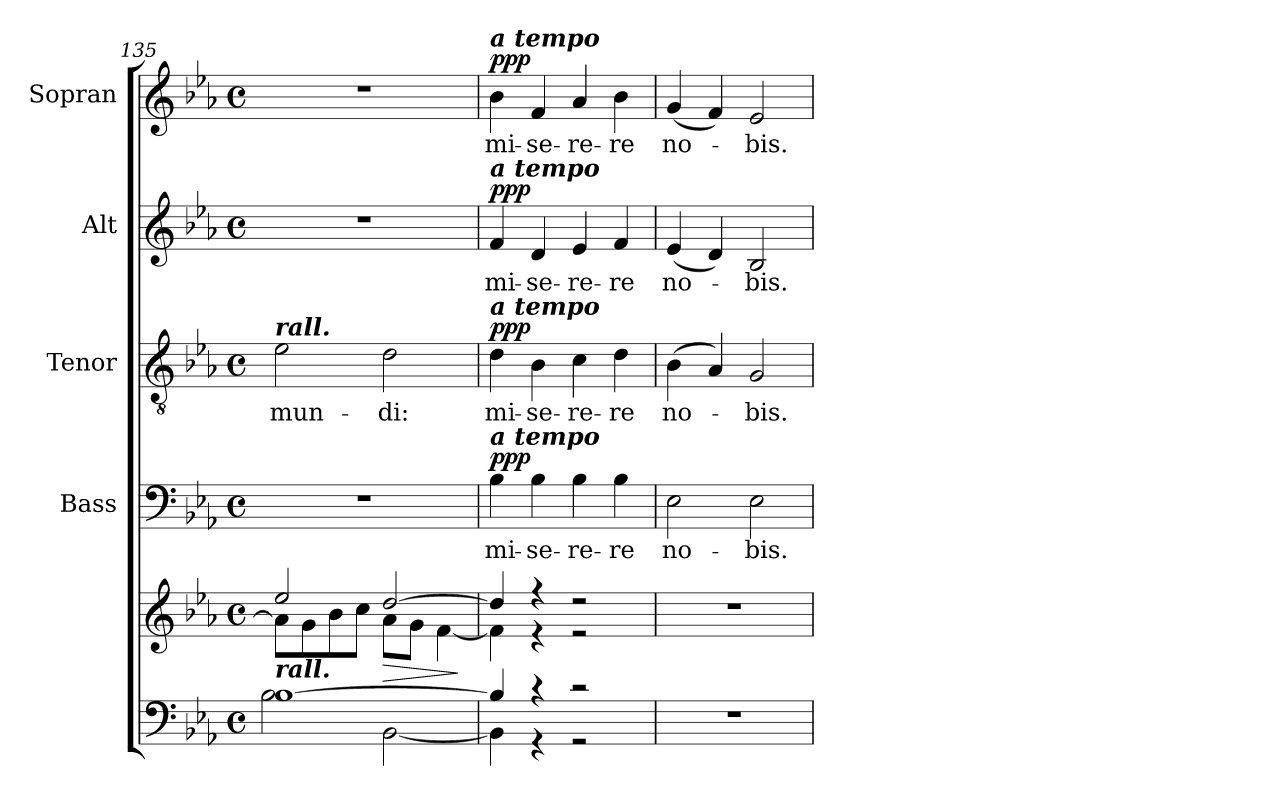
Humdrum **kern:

**kern	**kern	**dynam	**kern	**text	**dynam	**kern	**text	**dynam	**kern	**text	**dynam	**kern	**text	**dynam
*part5	*part5	*part5	*part4	*part4	*part4	*part3	*part3	*part3	*part2	*part2	*part2	*part1	*part1	*part1
*staff6	*staff5	*staff5/6	*staff4	*staff4	*staff4	*staff3	*staff3	*staff3	*staff2	*staff2	*staff2	*staff1	*staff1	*staff1
*	*	*	*I"Bass	*	*	*I"Tenor	*	*	*I"Alt	*	*	*I"Sopran	*	*
*	*	*	*I'B.	*	*	*I'T.	*	*	*I'A.	*	*	*I'S.	*	*
*clefF4	*clefG2	*	*clefF4	*	*	*clefGv2	*	*	*clefG2	*	*	*clefG2	*	*
*k[b-e-a-]	*k[b-e-a-]	*	*k[b-e-a-]	*	*	*k[b-e-a-]	*	*	*k[b-e-a-]	*	*	*k[b-e-a-]	*	*
*E-:	*E-:	*	*E-:	*	*	*E-:	*	*	*E-:	*	*	*E-:	*	*
*M4/4	*M4/4	*	*M4/4	*	*	*M4/4	*	*	*M4/4	*	*	*M4/4	*	*
*met(c)	*met(c)	*	*met(c)	*	*	*met(c)	*	*	*met(c)	*	*	*met(c)	*	*
=135	=135	=135	=135	=135	=135	=135	=135	=135	=135	=135	=135	=135	=135	=135
*^	*^	*	*	*	*	*	*	*	*	*	*	*	*	*
!	!	!	!	!	!	!	!	!LO:TX:a:Bi:t=rall.	!	!	!	!	!	!	!	!
!	!	!LO:TX:b:Bi:t=rall.	!	!	!	!	!	!	!	!	!	!	!	!	!	!
!	!	!	!	!	!	!	!	!	!LO:LY:b	!	!	!	!	!	!	!
[>1B-	2B-\	2ee-/	8a-\L]	.	1r	.	.	2e-\	mun-	.	1r	.	.	1r	.	.
.	.	.	8g\	.	.	.	.	.	.	.	.	.	.	.	.	.
.	.	.	8b-\	.	.	.	.	.	.	.	.	.	.	.	.	.
.	.	.	8cc\J	.	.	.	.	.	.	.	.	.	.	.	.	.
!	!	!	!	!LO:HP:b	!	!	!	!	!LO:LY:b	!	!	!	!	!	!	!
.	[<2BB-\	[>2dd/	8a-\L	>	.	.	.	2d\	-di:	.	.	.	.	.	.	.
.	.	.	8g\J	.	.	.	.	.	.	.	.	.	.	.	.	.
.	.	.	[<4f\	.	.	.	.	.	.	.	.	.	.	.	.	.
*v	*v	*	*	*	*	*	*	*	*	*	*	*	*	*	*	*
*	*v	*v	*	*	*	*	*	*	*	*	*	*	*	*	*
.	.	]	.	.	.	.	.	.	.	.	.	.	.	.
=136	=136	=136	=136	=136	=136	=136	=136	=136	=136	=136	=136	=136	=136	=136
*^	*^	*	*	*	*	*	*	*	*	*	*	*	*	*
!	!	!	!	!	!	!	!	!	!	!	!	!	!	!LO:TX:a:Bi:t=a tempo	!	!
!	!	!	!	!	!	!	!	!	!	!	!LO:TX:a:Bi:t=a tempo	!	!	!	!	!
!	!	!	!	!	!	!	!	!LO:TX:a:Bi:t=a tempo	!	!	!	!	!	!	!	!
!	!	!	!	!	!LO:TX:a:Bi:t=a tempo	!	!	!	!	!	!	!	!	!	!	!
!	!	!	!	!	!	!LO:LY:b	!LO:DY:a	!	!LO:LY:b	!LO:DY:a	!	!LO:LY:b	!LO:DY:a	!	!LO:LY:b	!LO:DY:a
4B-/]	4BB-\]	4dd/]	4f\]	.	4B-\	mi-	ppp	4d\	mi-	ppp	4f/	mi-	ppp	4b-\	mi-	ppp
!	!	!	!	!	!	!LO:LY:b	!	!	!LO:LY:b	!	!	!LO:LY:b	!	!	!LO:LY:b	!
4r	4r	4r	4r	.	4B-\	-se-	.	4B-\	-se-	.	4d/	-se-	.	4f/	-se-	.
!	!	!	!	!	!	!LO:LY:b	!	!	!LO:LY:b	!	!	!LO:LY:b	!	!	!LO:LY:b	!
2r	2r	2r	2r	.	4B-\	-re-	.	4c\	-re-	.	4e-/	-re-	.	4a-/	-re-	.
!	!	!	!	!	!	!LO:LY:b	!	!	!LO:LY:b	!	!	!LO:LY:b	!	!	!LO:LY:b	!
.	.	.	.	.	4B-\	-re	.	4d\	-re	.	4f/	-re	.	4b-\	-re	.
*v	*v	*	*	*	*	*	*	*	*	*	*	*	*	*	*	*
*	*v	*v	*	*	*	*	*	*	*	*	*	*	*	*	*
=137	=137	=137	=137	=137	=137	=137	=137	=137	=137	=137	=137	=137	=137	=137
!	!	!	!	!LO:LY:b	!	!	!LO:LY:b	!	!	!LO:LY:b	!	!	!LO:LY:b	!
1r	1r	.	2E-\	no-	.	(>4B-\	no-	.	(<4e-/	no-	.	(<4g/	no-	.
.	.	.	.	.	.	4A-/)	.	.	4d/)	.	.	4f/)	.	.
!	!	!	!	!LO:LY:b	!	!	!LO:LY:b	!	!	!LO:LY:b	!	!	!LO:LY:b	!
.	.	.	2E-\	-bis.	.	2G/	-bis.	.	2B-/	-bis.	.	2e-/	-bis.	.
=	=	=	=	=	=	=	=	=	=	=	=	=	=	=
*-	*-	*-	*-	*-	*-	*-	*-	*-	*-	*-	*-	*-	*-	*-
